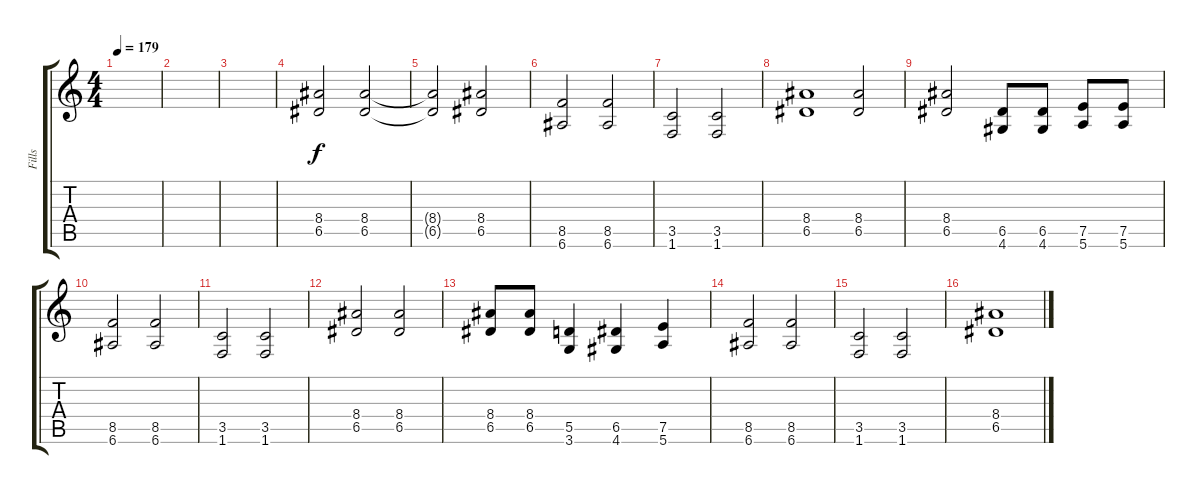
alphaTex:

\track ("Fills" "Fills") {instrument distortionguitar}
\staff {score tabs}
\tuning (E4 B3 G3 D3 A2 E2) {hide}
\ts (4 4)
\tempo 179
\tempo 123
\tempo 179
\clef g2
\ks c
|
|
|
(8.4 6.5).2 (8.4 6.5).2 |
(8.4{t} 6.5{t}).2 (8.4 6.5).2 |
(8.5 6.6).2 (8.5 6.6).2 |
(3.5 1.6).2 (3.5 1.6).2 |
(8.4 6.5).1 (8.4 6.5).2 |
(8.4 6.5).2 (6.5 4.6).8 (6.5 4.6).8 (7.5 5.6).8 (7.5 5.6).8 |
(8.5 6.6).2 (8.5 6.6).2 |
(3.5 1.6).2 (3.5 1.6).2 |
(8.4 6.5).2 (8.4 6.5).2 |
(8.4 6.5).8 (8.4 6.5).8 (5.5 3.6).4 (6.5 4.6).4 (7.5 5.6).4 |
(8.5 6.6).2 (8.5 6.6).2 |
(3.5 1.6).2 (3.5 1.6).2 |
(8.4 6.5).1
